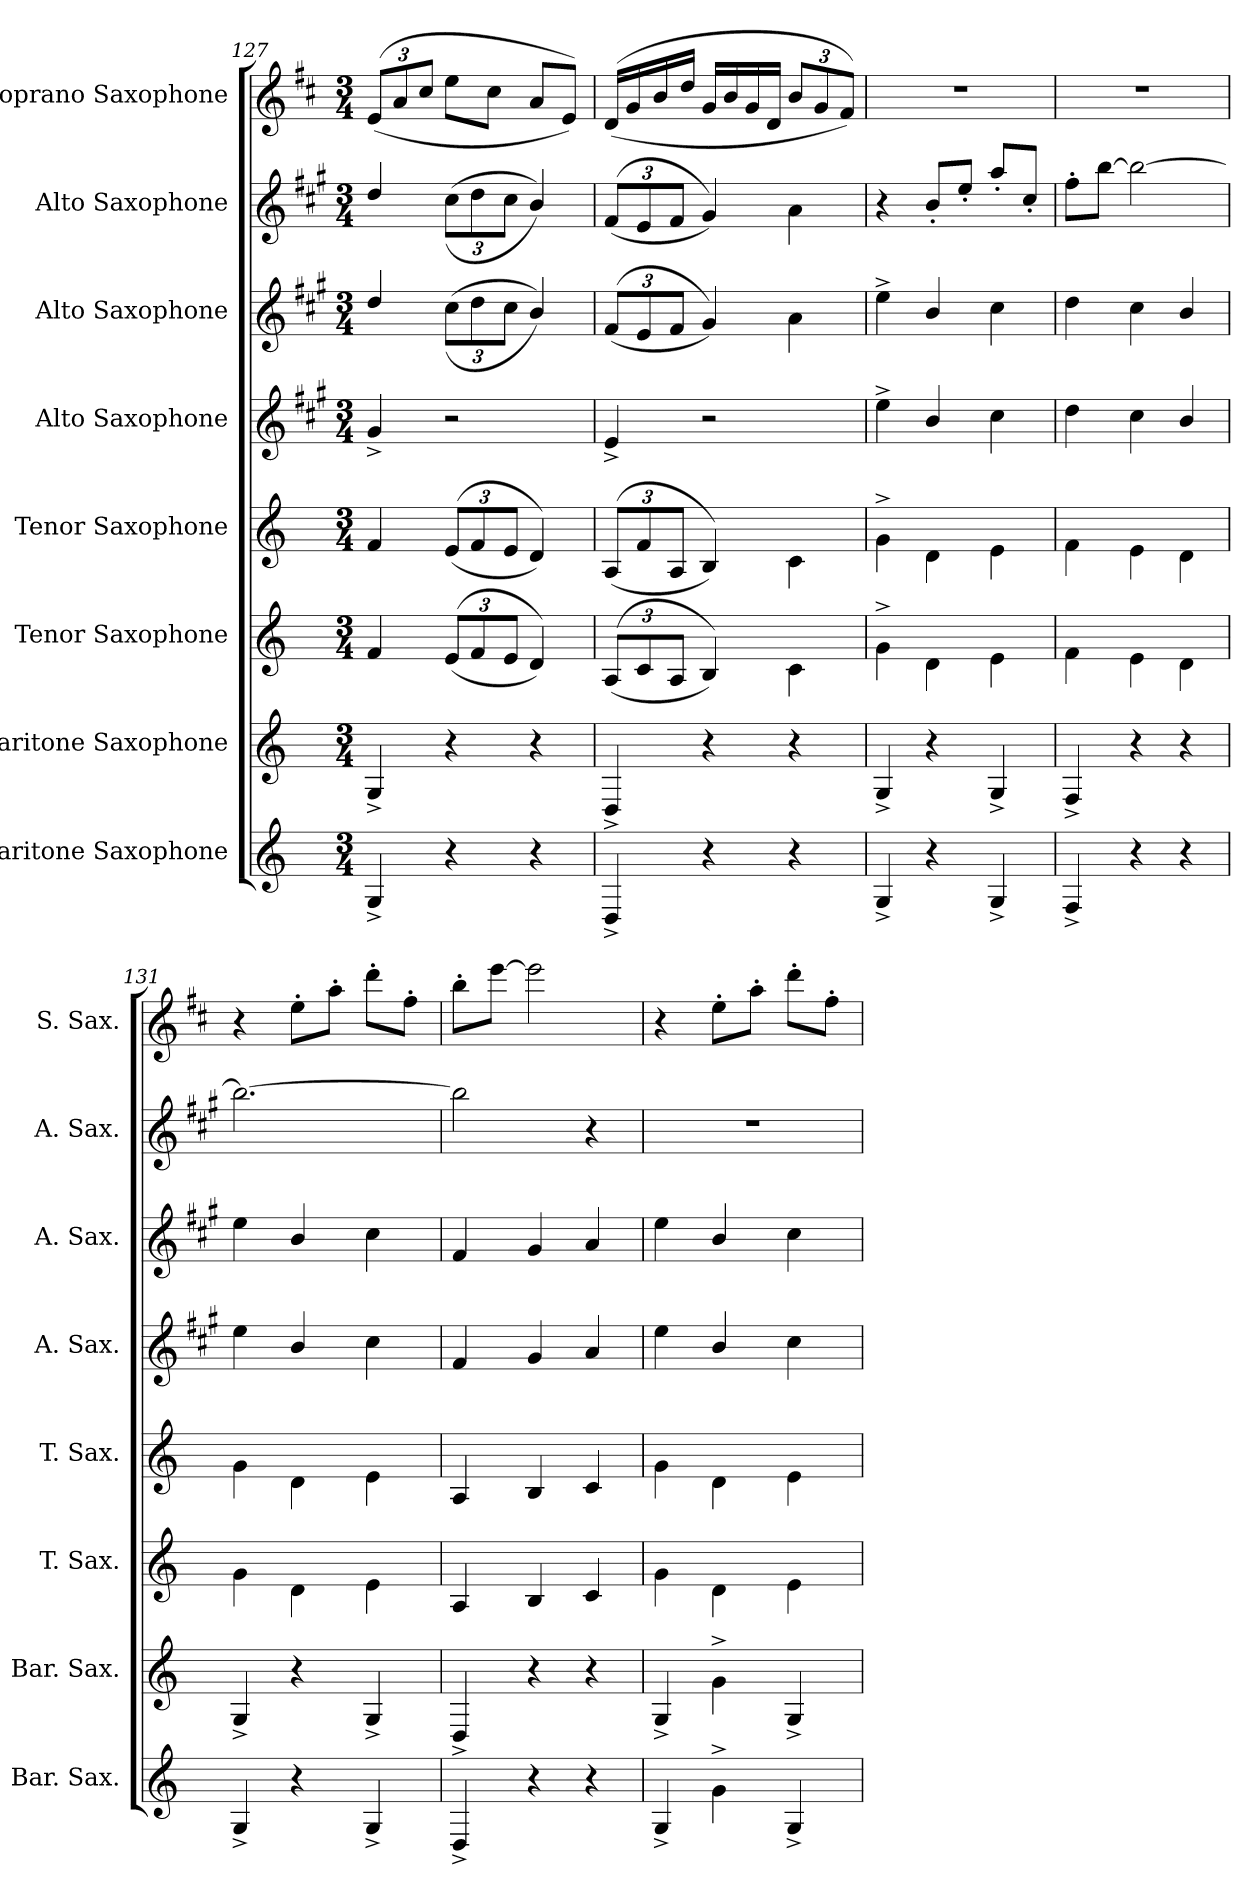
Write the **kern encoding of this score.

**kern	**kern	**kern	**kern	**kern	**kern	**kern	**kern
*part8	*part7	*part6	*part5	*part4	*part3	*part2	*part1
*staff8	*staff7	*staff6	*staff5	*staff4	*staff3	*staff2	*staff1
*I"Baritone Saxophone	*I"Baritone Saxophone	*I"Tenor Saxophone	*I"Tenor Saxophone	*I"Alto Saxophone	*I"Alto Saxophone	*I"Alto Saxophone	*I"Soprano Saxophone
*I'Bar. Sax.	*I'Bar. Sax.	*I'T. Sax.	*I'T. Sax.	*I'A. Sax.	*I'A. Sax.	*I'A. Sax.	*I'S. Sax.
*clefG2	*clefG2	*clefG2	*clefG2	*clefG2	*clefG2	*clefG2	*clefG2
*ITrd12c21	*ITrd12c21	*ITrd8c14	*ITrd8c14	*ITrd5c9	*ITrd5c9	*ITrd5c9	*ITrd1c2
*k[]	*k[]	*k[]	*k[]	*k[]	*k[]	*k[]	*k[]
*M3/4	*M3/4	*M3/4	*M3/4	*M3/4	*M3/4	*M3/4	*M3/4
*MM174	*MM174	*MM174	*MM174	*MM174	*MM174	*MM174	*MM174
*	*	*	*	*	*	*	*Xbrackettup
=127	=127	=127	=127	=127	=127	=127	=127
4GG^/	4GG^/	4F/	4F/	4B^/	4f/	4f/	(>(>12d/L
.	.	.	.	.	.	.	12g/
.	.	.	.	.	.	.	12b/J
*	*	*Xbrackettup	*Xbrackettup	*	*Xbrackettup	*Xbrackettup	*
4r	4r	(>(>12E/L	(>(>12E/L	2r	(>(>12e\L	(>(>12e\L	8dd\L
.	.	12F/	12F/	.	12f\	12f\	.
.	.	.	.	.	.	.	8b\J
.	.	12E/J	12E/J	.	12e\J	12e\J	.
4r	4r	4D/))	4D/))	.	4d/))	4d/))	8g/L
.	.	.	.	.	.	.	8d/J))
!!LO:PB:g=z
=128	=128	=128	=128	=128	=128	=128	=128
*	*	*	*	*	*	*	*MM177
4DD^/	4DD^/	(>(>12AA/L	(>(>12AA/L	4G^/	(>(>12A/L	(>(>12A/L	((16c/LL
.	.	.	.	.	.	.	16f/
.	.	12C/	12F/	.	12G/	12G/	.
.	.	.	.	.	.	.	16a/
.	.	12AA/J	12AA/J	.	12A/J	12A/J	.
.	.	.	.	.	.	.	16cc/JJ
4r	4r	4BB/))	4BB/))	2r	4B/))	4B/))	16f/LL
.	.	.	.	.	.	.	16a/
.	.	.	.	.	.	.	16f/
.	.	.	.	.	.	.	16c/JJ
4r	4r	4C\	4C\	.	4c\	4c\	12a/L
.	.	.	.	.	.	.	12f/
.	.	.	.	.	.	.	12e/J))
=129	=129	=129	=129	=129	=129	=129	=129
!!LO:REH:place=s1:a:B:fs=14:t=I
*	*	*	*	*	*	*	*MM180
4GG^/	4GG^/	4G^\	4G^\	4g^\	4g^\	4r	2.r
4r	4r	4D\	4D\	4d/	4d/	8d'/L	.
.	.	.	.	.	.	8g'/J	.
4GG^/	4GG^/	4E\	4E\	4e\	4e\	8cc'/L	.
.	.	.	.	.	.	8e'/J	.
=130	=130	=130	=130	=130	=130	=130	=130
4FF^/	4FF^/	4F\	4F\	4f\	4f\	8a'\L	2.r
.	.	.	.	.	.	[8dd\J	.
4r	4r	4E\	4E\	4e\	4e\	2dd\_	.
4r	4r	4D\	4D\	4d/	4d/	.	.
=131	=131	=131	=131	=131	=131	=131	=131
4GG^/	4GG^/	4G\	4G\	4g\	4g\	2.dd\_	4r
4r	4r	4D\	4D\	4d/	4d/	.	8dd'\L
.	.	.	.	.	.	.	8gg'\J
4GG^/	4GG^/	4E\	4E\	4e\	4e\	.	8ccc'\L
.	.	.	.	.	.	.	8ee'\J
=132	=132	=132	=132	=132	=132	=132	=132
4DD^/	4DD^/	4AA/	4AA/	4A/	4A/	2dd\]	8aa'\L
.	.	.	.	.	.	.	[8ddd\J
4r	4r	4BB/	4BB/	4B/	4B/	.	2ddd\]
4r	4r	4C/	4C/	4c/	4c/	4r	.
=133	=133	=133	=133	=133	=133	=133	=133
4GG^/	4GG^/	4G\	4G\	4g\	4g\	2.r	4r
4G^\	4G^\	4D\	4D\	4d/	4d/	.	8dd'\L
.	.	.	.	.	.	.	8gg'\J
4GG^/	4GG^/	4E\	4E\	4e\	4e\	.	8ccc'\L
.	.	.	.	.	.	.	8ee'\J
=	=	=	=	=	=	=	=
*-	*-	*-	*-	*-	*-	*-	*-
